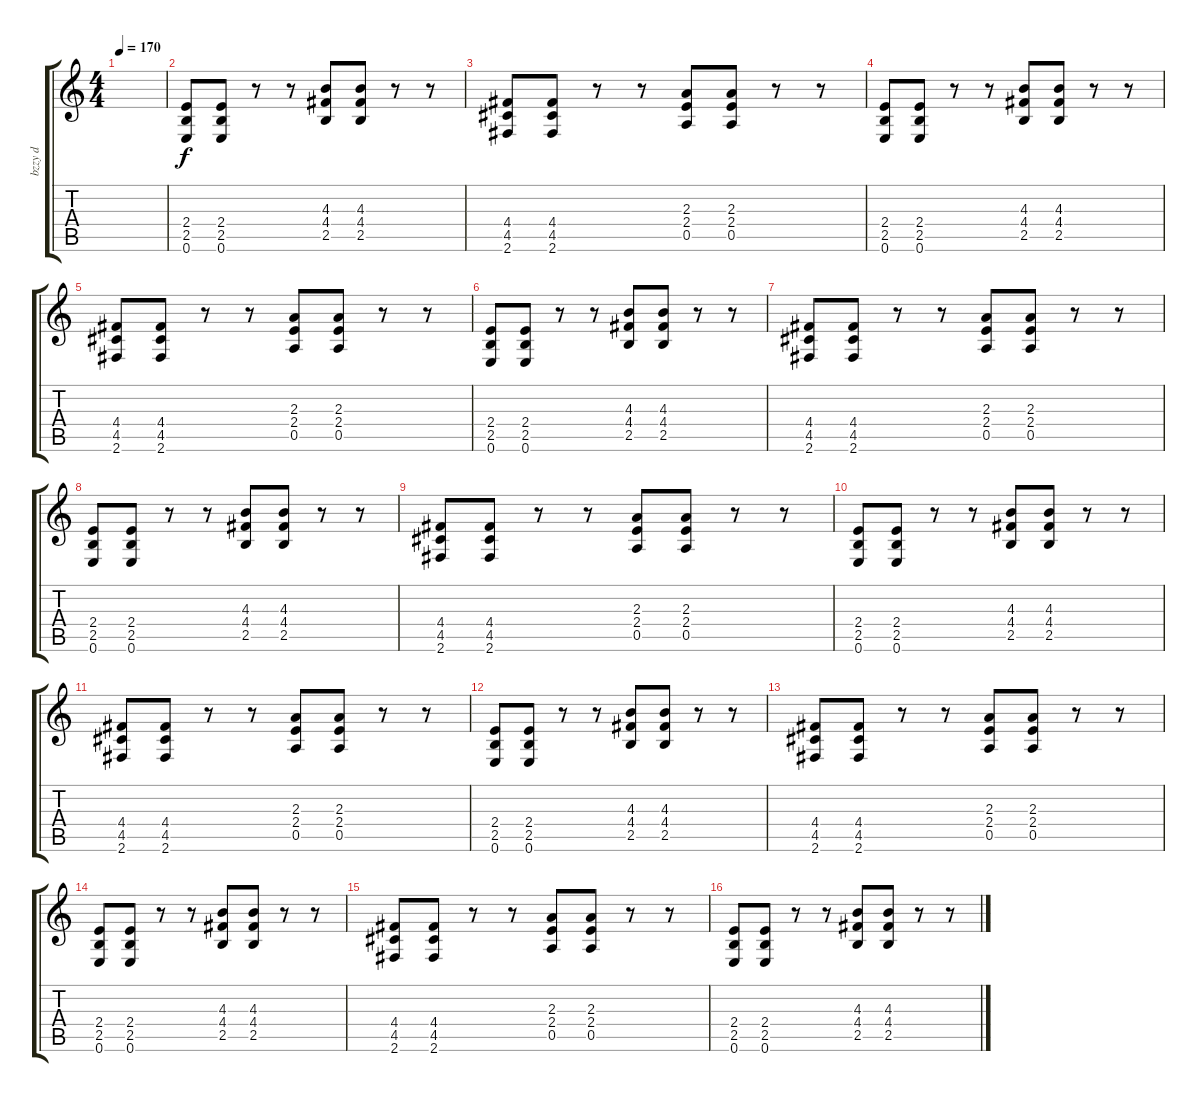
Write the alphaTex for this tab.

\track ("bzzy d" "bzzy d") {instrument distortionguitar}
\staff {score tabs}
\tuning (E4 B3 G3 D3 A2 E2) {hide}
\ts (4 4)
\tempo 170
\clef g2
\ks c
|
(2.4 2.5 0.6).8{instrument overdrivenguitar} (2.4 2.5 0.6).8 r.8 r.8 (4.3 4.4 2.5).8 (4.3 4.4 2.5).8 r.8 r.8 |
(4.4 4.5 2.6).8 (4.4 4.5 2.6).8 r.8 r.8 (2.3 2.4 0.5).8 (2.3 2.4 0.5).8 r.8 r.8 |
(2.4 2.5 0.6).8 (2.4 2.5 0.6).8 r.8 r.8 (4.3 4.4 2.5).8 (4.3 4.4 2.5).8 r.8 r.8 |
(4.4 4.5 2.6).8 (4.4 4.5 2.6).8 r.8 r.8 (2.3 2.4 0.5).8 (2.3 2.4 0.5).8 r.8 r.8 |
(2.4 2.5 0.6).8 (2.4 2.5 0.6).8 r.8 r.8 (4.3 4.4 2.5).8 (4.3 4.4 2.5).8 r.8 r.8 |
(4.4 4.5 2.6).8 (4.4 4.5 2.6).8 r.8 r.8 (2.3 2.4 0.5).8 (2.3 2.4 0.5).8 r.8 r.8 |
(2.4 2.5 0.6).8 (2.4 2.5 0.6).8 r.8 r.8 (4.3 4.4 2.5).8 (4.3 4.4 2.5).8 r.8 r.8 |
(4.4 4.5 2.6).8 (4.4 4.5 2.6).8 r.8 r.8 (2.3 2.4 0.5).8 (2.3 2.4 0.5).8 r.8 r.8 |
(2.4 2.5 0.6).8 (2.4 2.5 0.6).8 r.8 r.8 (4.3 4.4 2.5).8 (4.3 4.4 2.5).8 r.8 r.8 |
(4.4 4.5 2.6).8 (4.4 4.5 2.6).8 r.8 r.8 (2.3 2.4 0.5).8 (2.3 2.4 0.5).8 r.8 r.8 |
(2.4 2.5 0.6).8 (2.4 2.5 0.6).8 r.8 r.8 (4.3 4.4 2.5).8 (4.3 4.4 2.5).8 r.8 r.8 |
(4.4 4.5 2.6).8 (4.4 4.5 2.6).8 r.8 r.8 (2.3 2.4 0.5).8 (2.3 2.4 0.5).8 r.8 r.8 |
(2.4 2.5 0.6).8 (2.4 2.5 0.6).8 r.8 r.8 (4.3 4.4 2.5).8 (4.3 4.4 2.5).8 r.8 r.8 |
(4.4 4.5 2.6).8 (4.4 4.5 2.6).8 r.8 r.8 (2.3 2.4 0.5).8 (2.3 2.4 0.5).8 r.8 r.8 |
(2.4 2.5 0.6).8 (2.4 2.5 0.6).8 r.8 r.8 (4.3 4.4 2.5).8 (4.3 4.4 2.5).8 r.8 r.8
